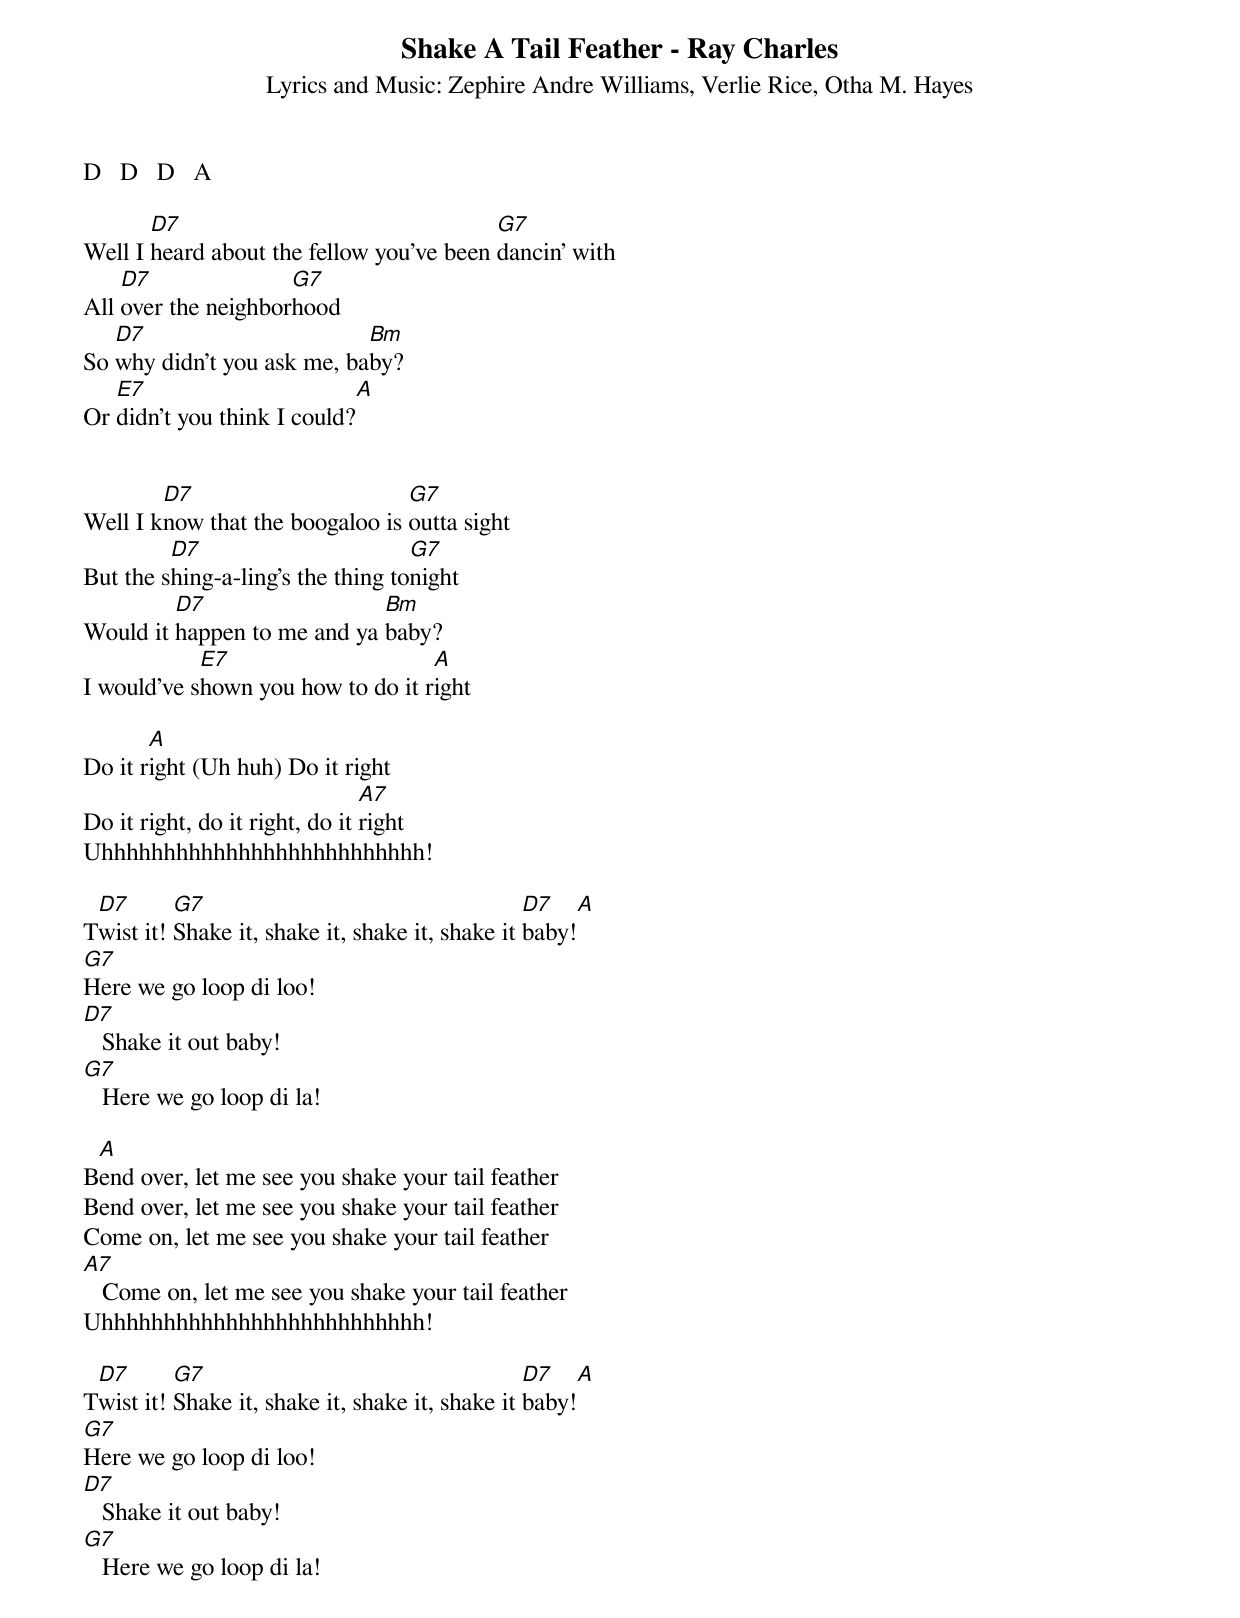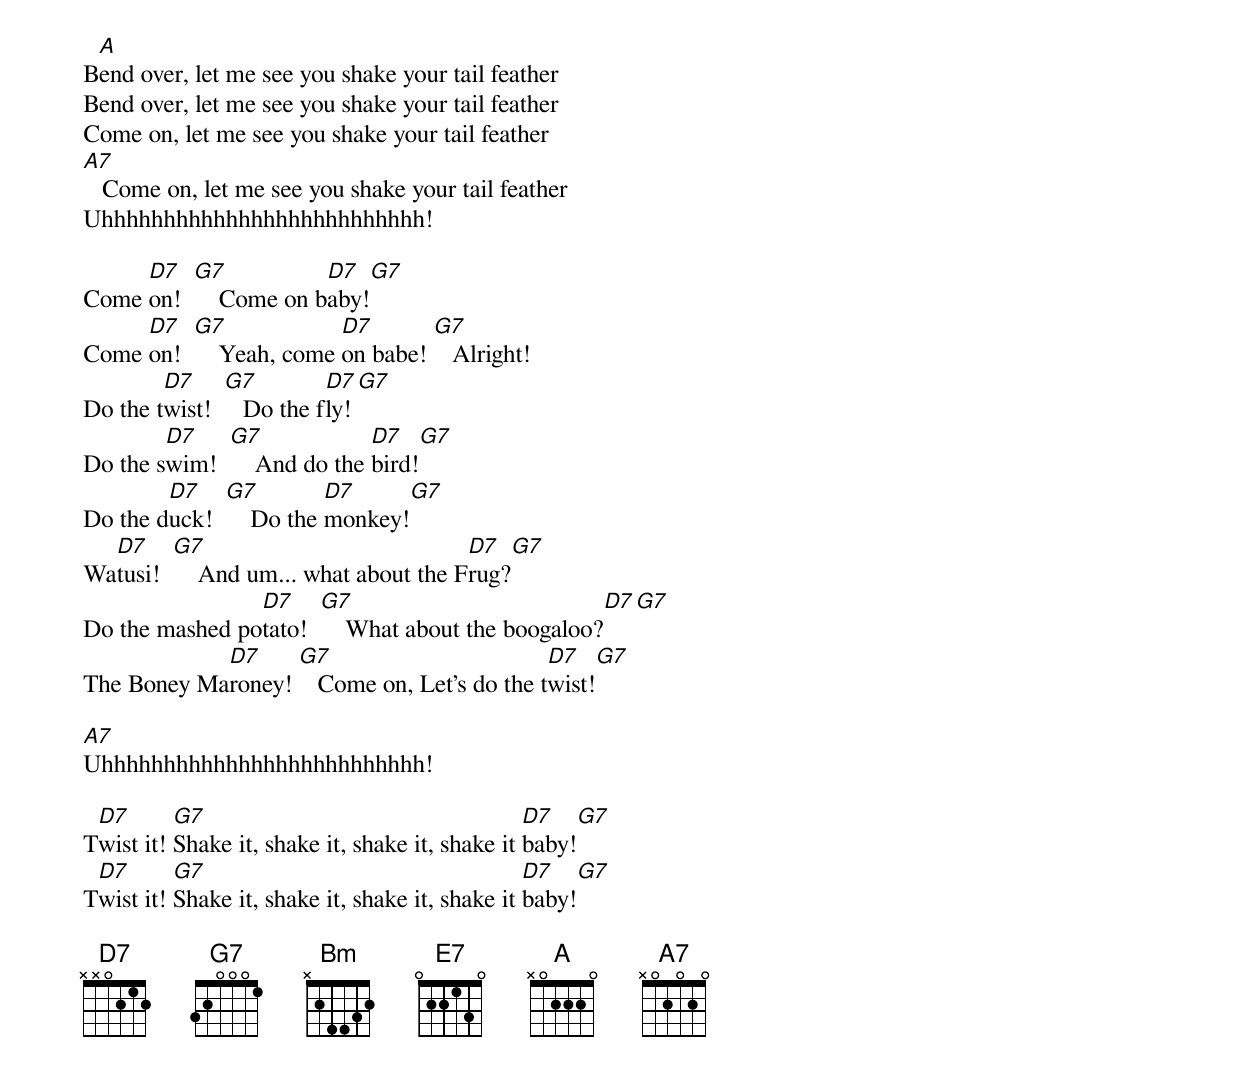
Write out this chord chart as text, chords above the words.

Shake A Tail Feather - Ray Charles
Lyrics and Music: Zephire Andre Williams, Verlie Rice, Otha M. Hayes

{Just Organ}
D   D   D   A

       D7                                 G7
Well I heard about the fellow you've been dancin' with
    D7               G7
All over the neighborhood
   D7                       Bm
So why didn't you ask me, baby?
   E7                          A
Or didn't you think I could?

{Rest Join}

        D7                       G7
Well I know that the boogaloo is outta sight
         D7                        G7
But the shing-a-ling's the thing tonight
         D7                  Bm
Would it happen to me and ya baby?
            E7                     A
I would've shown you how to do it right

       A
Do it right (Uh huh) Do it right
                                A7
Do it right, do it right, do it right
Uhhhhhhhhhhhhhhhhhhhhhhhhhh!

 D7       G7                                     D7     A
Twist it! Shake it, shake it, shake it, shake it baby!
G7
Here we go loop di loo!
D7
   Shake it out baby!
G7
   Here we go loop di la!

 A
Bend over, let me see you shake your tail feather
Bend over, let me see you shake your tail feather
Come on, let me see you shake your tail feather
A7
   Come on, let me see you shake your tail feather
Uhhhhhhhhhhhhhhhhhhhhhhhhhh!

 D7       G7                                     D7     A
Twist it! Shake it, shake it, shake it, shake it baby!
G7
Here we go loop di loo!
D7
   Shake it out baby!
G7
   Here we go loop di la!

 A
Bend over, let me see you shake your tail feather
Bend over, let me see you shake your tail feather
Come on, let me see you shake your tail feather
A7
   Come on, let me see you shake your tail feather
Uhhhhhhhhhhhhhhhhhhhhhhhhhh!

     D7   G7           D7    G7
Come on!      Come on baby!
     D7   G7             D7       G7
Come on!      Yeah, come on babe!    Alright!
        D7     G7         D7   G7
Do the twist!     Do the fly!
        D7    G7             D7    G7
Do the swim!      And do the bird!
        D7    G7         D7        G7
Do the duck!      Do the monkey!
  D7     G7                            D7    G7
Watusi!      And um... what about the Frug?
                D7     G7                           D7    G7
Do the mashed potato!      What about the boogaloo?
            D7     G7                        D7     G7
The Boney Maroney!    Come on, Let's do the twist!

A7
Uhhhhhhhhhhhhhhhhhhhhhhhhhh!

 D7       G7                                     D7     G7
Twist it! Shake it, shake it, shake it, shake it baby!
 D7       G7                                     D7     G7
Twist it! Shake it, shake it, shake it, shake it baby!

{Fade Out}
